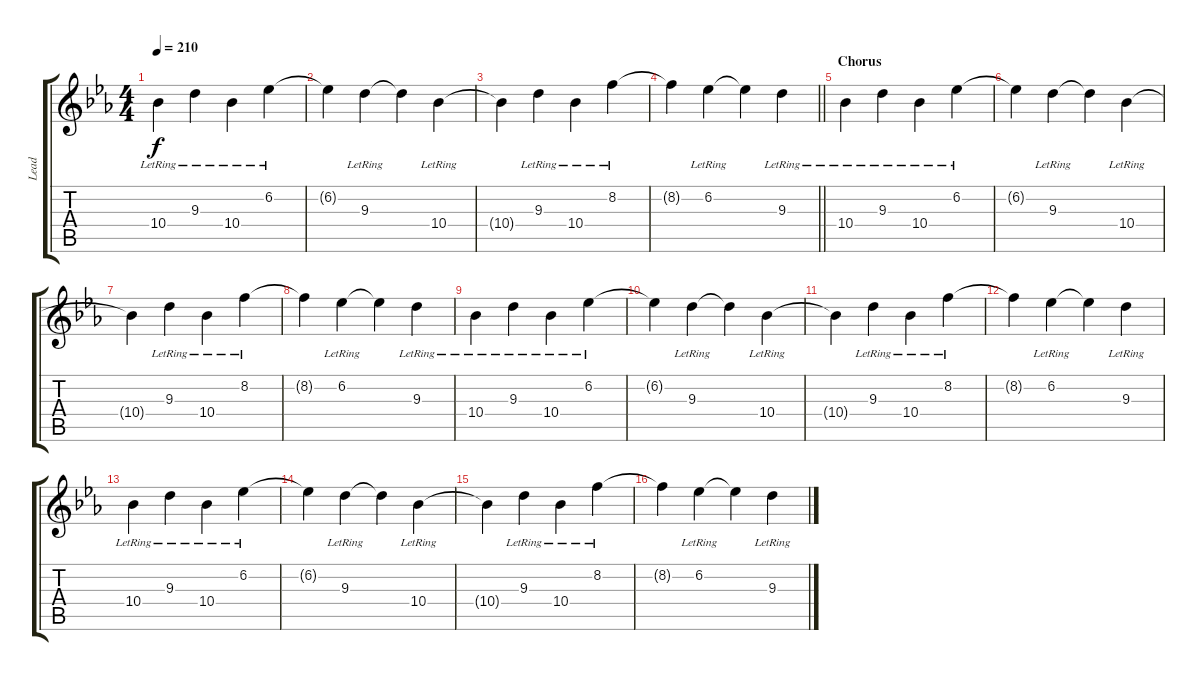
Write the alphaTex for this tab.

\track ("Lead" "Lead") {instrument overdrivenguitar}
\staff {score tabs}
\tuning (D4 A3 F3 C3 G2 C2) {hide}
\ts (4 4)
\tempo 210
\clef g2
\ks cminor
10.4{lr}.4{dy f} 9.3{lr}.4 10.4{lr}.4 6.2{lr}.4 |
6.2{t}.4 9.3{lr}.4 9.3{t}.4 10.4{lr}.4 |
10.4{t}.4 9.3{lr}.4 10.4{lr}.4 8.2{lr}.4 |
\barLineRight lightlight
8.2{t}.4 6.2{lr}.4 6.2{t}.4 9.3{lr}.4 |
\section ("" "Chorus")
10.4{lr}.4{volume 10 balance 8} 9.3{lr}.4 10.4{lr}.4 6.2{lr}.4 |
6.2{t}.4 9.3{lr}.4 9.3{t}.4 10.4{lr}.4 |
10.4{t}.4 9.3{lr}.4 10.4{lr}.4 8.2{lr}.4 |
8.2{t}.4 6.2{lr}.4 6.2{t}.4 9.3{lr}.4 |
10.4{lr}.4 9.3{lr}.4 10.4{lr}.4 6.2{lr}.4 |
6.2{t}.4 9.3{lr}.4 9.3{t}.4 10.4{lr}.4 |
10.4{t}.4 9.3{lr}.4 10.4{lr}.4 8.2{lr}.4 |
8.2{t}.4 6.2{lr}.4 6.2{t}.4 9.3{lr}.4 |
10.4{lr}.4 9.3{lr}.4 10.4{lr}.4 6.2{lr}.4 |
6.2{t}.4 9.3{lr}.4 9.3{t}.4 10.4{lr}.4 |
10.4{t}.4 9.3{lr}.4 10.4{lr}.4 8.2{lr}.4 |
8.2{t}.4 6.2{lr}.4 6.2{t}.4 9.3{lr}.4
